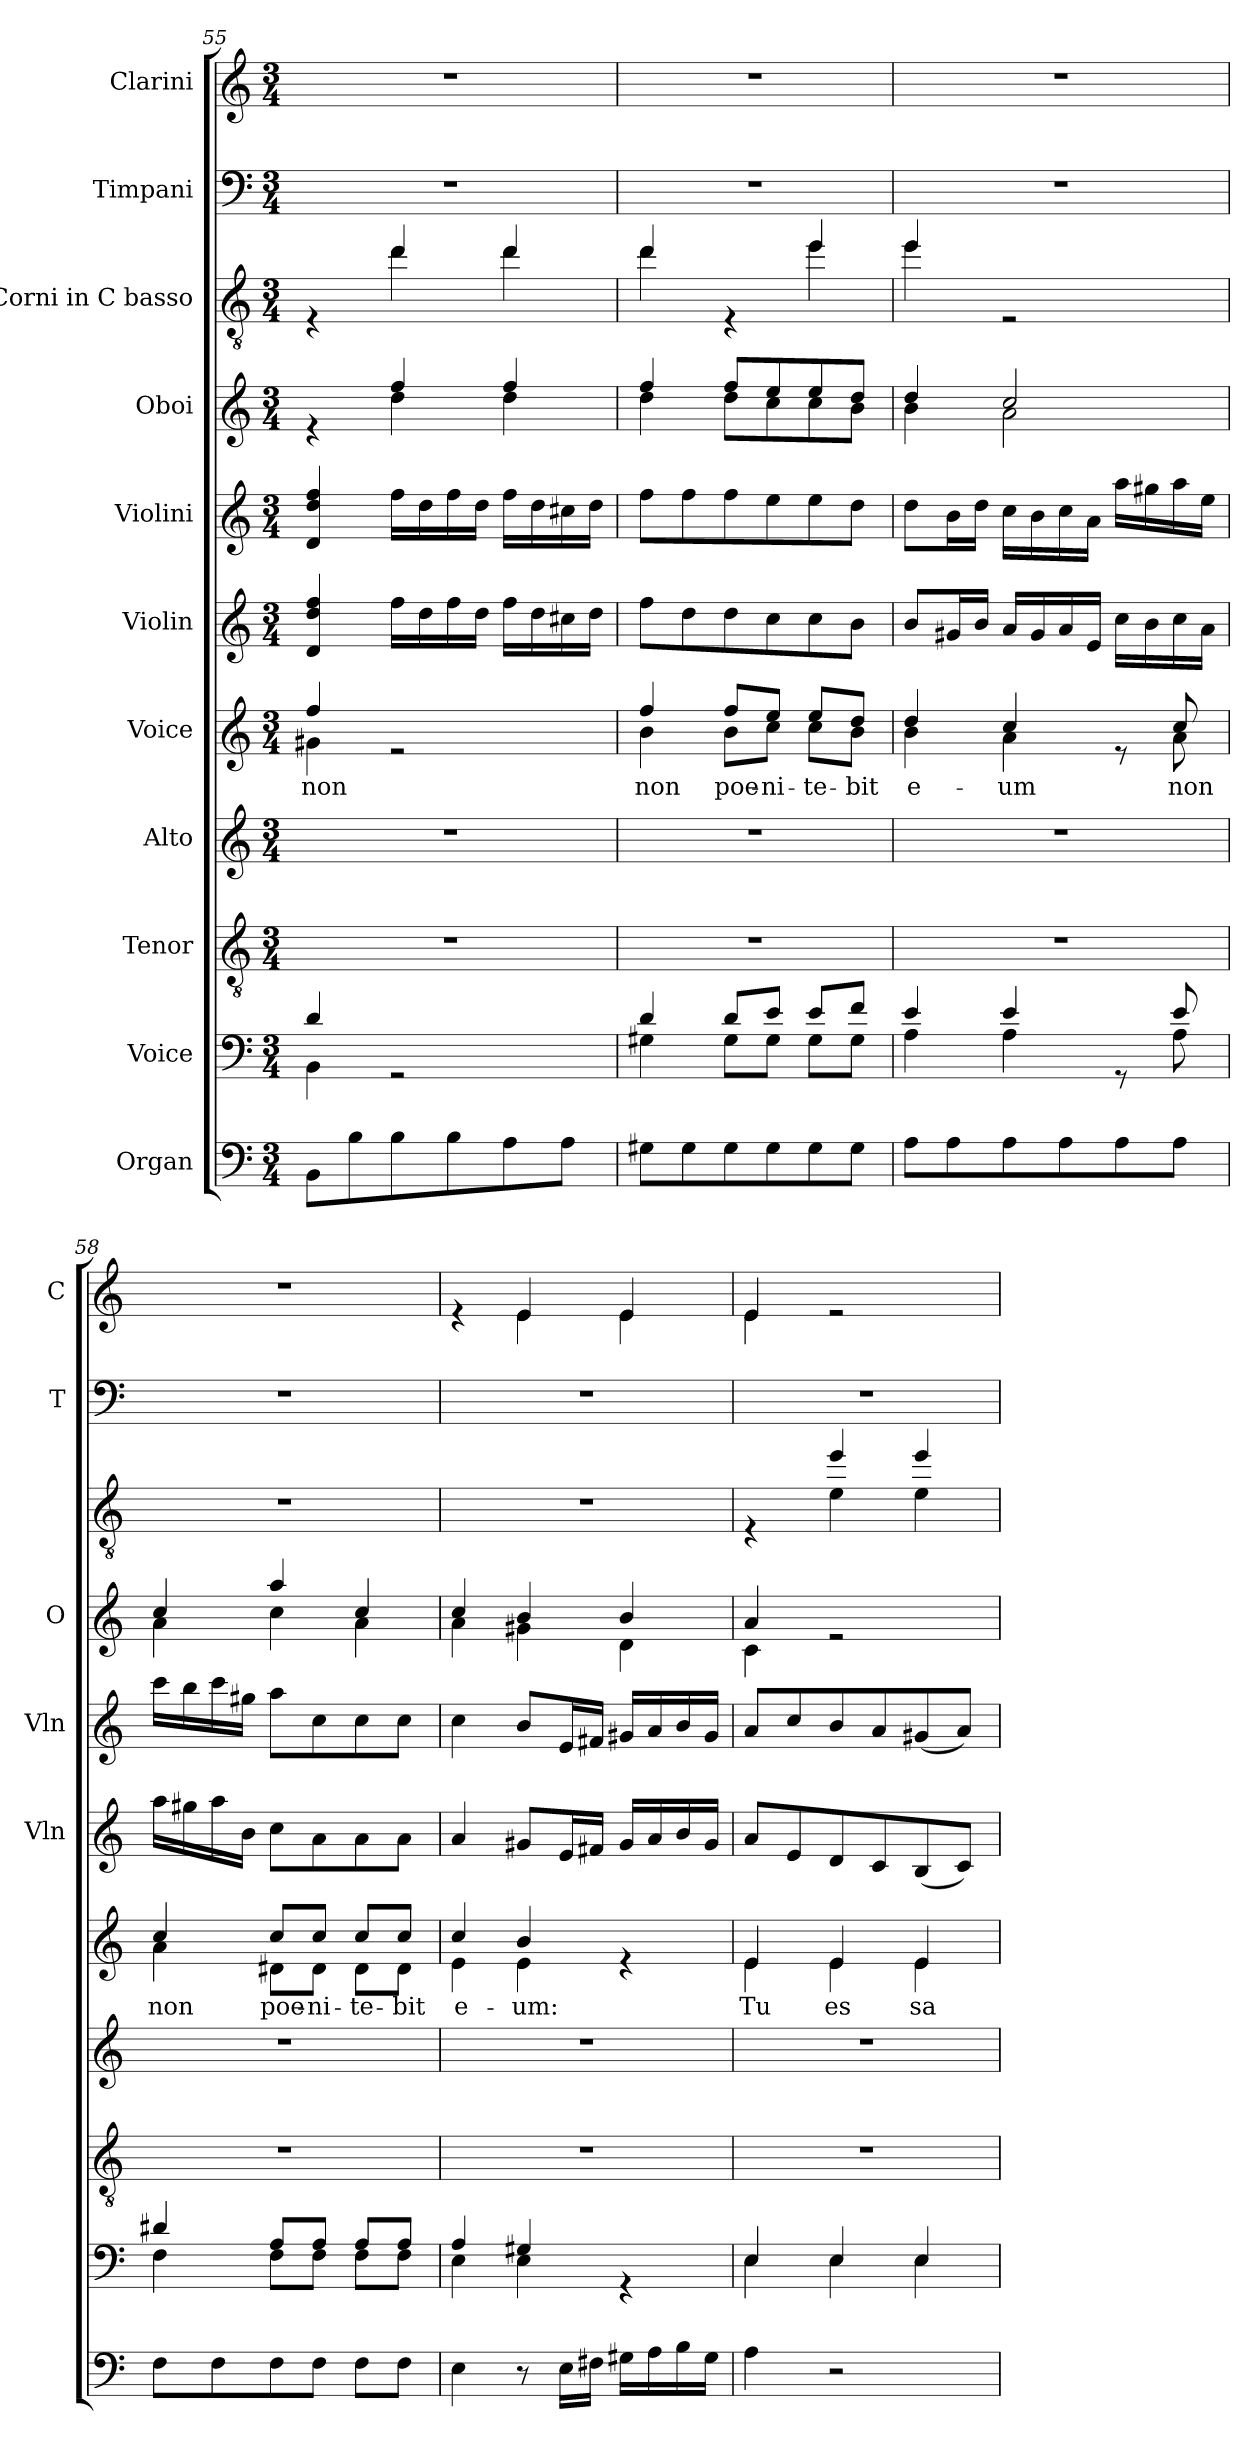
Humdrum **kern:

**kern	**kern	**kern	**kern	**kern	**text	**kern	**kern	**kern	**kern	**kern	**kern
*part11	*part10	*part9	*part8	*part7	*part7	*part6	*part5	*part4	*part3	*part2	*part1
*staff11	*staff10	*staff9	*staff8	*staff7	*staff7	*staff6	*staff5	*staff4	*staff3	*staff2	*staff1
*I"Organ	*I"Voice	*I"Tenor	*I"Alto	*I"Voice	*	*I"Violin	*I"Violini	*I"Oboi	*I"Corni in C basso	*I"Timpani	*I"Clarini
*	*	*	*	*	*	*I'Vln	*I'Vln	*I'O	*	*I'T	*I'C
*clefF4	*clefF4	*clefGv2	*clefG2	*clefG2	*	*clefG2	*clefG2	*clefG2	*clefGv2	*clefF4	*clefG2
*	*	*	*	*	*	*	*	*	*ITrd7c12	*	*
*k[]	*k[]	*k[]	*k[]	*k[]	*	*k[]	*k[]	*k[]	*k[]	*k[]	*k[]
*M3/4	*M3/4	*M3/4	*M3/4	*M3/4	*	*M3/4	*M3/4	*M3/4	*M3/4	*M3/4	*M3/4
=55	=55	=55	=55	=55	=55	=55	=55	=55	=55	=55	=55
*	*^	*	*	*^	*	*	*	*	*	*	*
!	!	!	!	!	!	!	!LO:LY:b	!	!	!	!	!	!
*	*	*	*	*	*	*	*	*	*	*^	*^	*	*
8BB\L	4d/	4BB\	2.r	2.r	4ff/	4g#X\	non	4d/ 4dd/ 4ff/	4d/ 4dd/ 4ff/	4re	4ryy	4rE	4ryy	2.r	2.r
8B\	.	.	.	.	.	.	.	.	.	.	.	.	.	.	.
8B\	2rGG	2ryy	.	.	2re	2ryy	.	16ff\LL	16ff\LL	4ff/	4dd\	4d/	4d\	.	.
.	.	.	.	.	.	.	.	16dd\	16dd\	.	.	.	.	.	.
8B\	.	.	.	.	.	.	.	16ff\	16ff\	.	.	.	.	.	.
.	.	.	.	.	.	.	.	16dd\JJ	16dd\JJ	.	.	.	.	.	.
8A\	.	.	.	.	.	.	.	16ff\LL	16ff\LL	4ff/	4dd\	4d/	4d\	.	.
.	.	.	.	.	.	.	.	16dd\	16dd\	.	.	.	.	.	.
8A\J	.	.	.	.	.	.	.	16cc#X\	16cc#X\	.	.	.	.	.	.
.	.	.	.	.	.	.	.	16dd\JJ	16dd\JJ	.	.	.	.	.	.
=56	=56	=56	=56	=56	=56	=56	=56	=56	=56	=56	=56	=56	=56	=56	=56
!	!	!	!	!	!	!	!LO:LY:b	!	!	!	!	!	!	!	!
8G#X\L	4d/	4G#X\	2.r	2.r	4ff/	4b\	non	8ff\L	8ff\L	4ff/	4dd\	4d/	4d\	2.r	2.r
8G#\	.	.	.	.	.	.	.	8dd\	8ff\	.	.	.	.	.	.
!	!	!	!	!	!	!	!LO:LY:b	!	!	!	!	!	!	!	!
8G#\	8d/L	8G#\L	.	.	8ff/L	8b\L	poe-	8dd\	8ff\	8ff/L	8dd\L	4rE	4ryy	.	.
!	!	!	!	!	!	!	!LO:LY:b	!	!	!	!	!	!	!	!
8G#\	8e/J	8G#\J	.	.	8ee/J	8cc\J	-ni-	8cc\	8ee\	8ee/	8cc\	.	.	.	.
!	!	!	!	!	!	!	!LO:LY:b	!	!	!	!	!	!	!	!
8G#\	8e/L	8G#\L	.	.	8ee/L	8cc\L	-te-	8cc\	8ee\	8ee/	8cc\	4e/	4e\	.	.
!	!	!	!	!	!	!	!LO:LY:b	!	!	!	!	!	!	!	!
8G#\J	8f/J	8G#\J	.	.	8dd/J	8b\J	-bit	8b\J	8dd\J	8dd/J	8b\J	.	.	.	.
=57	=57	=57	=57	=57	=57	=57	=57	=57	=57	=57	=57	=57	=57	=57	=57
!	!	!	!	!	!	!	!LO:LY:b	!	!	!	!	!	!	!	!
8A\L	4e/	4A\	2.r	2.r	4dd/	4b\	e-	8b/L	8dd\L	4dd/	4b\	4e/	4e\	2.r	2.r
8A\	.	.	.	.	.	.	.	16g#X/L	16b\L	.	.	.	.	.	.
.	.	.	.	.	.	.	.	16b/JJ	16dd\JJ	.	.	.	.	.	.
!	!	!	!	!	!	!	!LO:LY:b	!	!	!	!	!	!	!	!
8A\	4e/	4A\	.	.	4cc/	4a\	-um	16a/LL	16cc\LL	2cc/	2a\	2rE	2ryy	.	.
.	.	.	.	.	.	.	.	16g#/	16b\	.	.	.	.	.	.
8A\	.	.	.	.	.	.	.	16a/	16cc\	.	.	.	.	.	.
.	.	.	.	.	.	.	.	16e/JJ	16a\JJ	.	.	.	.	.	.
8A\	8rGG	8ryy	.	.	8re	8ryy	.	16cc\LL	16aa\LL	.	.	.	.	.	.
.	.	.	.	.	.	.	.	16b\	16gg#X\	.	.	.	.	.	.
!	!	!	!	!	!	!	!LO:LY:b	!	!	!	!	!	!	!	!
8A\J	8e/	8A\	.	.	8cc/	8a\	non	16cc\	16aa\	.	.	.	.	.	.
.	.	.	.	.	.	.	.	16a\JJ	16ee\JJ	.	.	.	.	.	.
*	*	*	*	*	*	*	*	*	*	*	*	*v	*v	*	*
!!LO:PB:g=z
=58	=58	=58	=58	=58	=58	=58	=58	=58	=58	=58	=58	=58	=58	=58
!	!	!	!	!	!	!	!LO:LY:b	!	!	!	!	!	!	!
8F\L	4d#X/	4F\	2.r	2.r	4cc/	4a\	non	16aa\LL	16ccc\LL	4cc/	4a\	2.r	2.r	2.r
.	.	.	.	.	.	.	.	16gg#X\	16bb\	.	.	.	.	.
8F\	.	.	.	.	.	.	.	16aa\	16ccc\	.	.	.	.	.
.	.	.	.	.	.	.	.	16b\JJ	16gg#X\JJ	.	.	.	.	.
!	!	!	!	!	!	!	!LO:LY:b	!	!	!	!	!	!	!
8F\	8A/L	8F\L	.	.	8cc/L	8d#X\L	poe-	8cc\L	8aa\L	4aa/	4cc\	.	.	.
!	!	!	!	!	!	!	!LO:LY:b	!	!	!	!	!	!	!
8F\J	8A/J	8F\J	.	.	8cc/J	8d#\J	-ni-	8a\	8cc\	.	.	.	.	.
!	!	!	!	!	!	!	!LO:LY:b	!	!	!	!	!	!	!
8F\L	8A/L	8F\L	.	.	8cc/L	8d#\L	-te-	8a\	8cc\	4cc/	4a\	.	.	.
!	!	!	!	!	!	!	!LO:LY:b	!	!	!	!	!	!	!
8F\J	8A/J	8F\J	.	.	8cc/J	8d#\J	-bit	8a\J	8cc\J	.	.	.	.	.
=59	=59	=59	=59	=59	=59	=59	=59	=59	=59	=59	=59	=59	=59	=59
!	!	!	!	!	!	!	!LO:LY:b	!	!	!	!	!	!	!
*	*	*	*	*	*	*	*	*	*	*	*	*	*	*^
4E\	4A/	4E\	2.r	2.r	4cc/	4e\	e-	4a/	4cc\	4cc/	4a\	2.r	2.r	4re	4ryy
!	!	!	!	!	!	!	!LO:LY:b	!	!	!	!	!	!	!	!
8r	4G#X/	4E\	.	.	4b/	4e\	-um:	8g#X/L	8b/L	4b/	4g#X\	.	.	4e/	4e\
16E\LL	.	.	.	.	.	.	.	16e/L	16e/L	.	.	.	.	.	.
16F#X\JJ	.	.	.	.	.	.	.	16f#X/JJ	16f#X/JJ	.	.	.	.	.	.
16G#X\LL	4rGG	4ryy	.	.	4re	4ryy	.	16g#/LL	16g#X/LL	4b/	4d\	.	.	4e/	4e\
16A\	.	.	.	.	.	.	.	16a/	16a/	.	.	.	.	.	.
16B\	.	.	.	.	.	.	.	16b/	16b/	.	.	.	.	.	.
16G#\JJ	.	.	.	.	.	.	.	16g#/JJ	16g#/JJ	.	.	.	.	.	.
=60	=60	=60	=60	=60	=60	=60	=60	=60	=60	=60	=60	=60	=60	=60	=60
!	!	!	!	!	!	!	!LO:LY:b	!	!	!	!	!	!	!	!
*	*	*	*	*	*	*	*	*	*	*	*	*^	*	*	*
4A\	4E/	4E\	2.r	2.r	4e/	4e\	Tu	8a/L	8a/L	4a/	4c\	4rE	4ryy	2.r	4e/	4e\
.	.	.	.	.	.	.	.	8e/	8cc/	.	.	.	.	.	.	.
!	!	!	!	!	!	!	!LO:LY:b	!	!	!	!	!	!	!	!	!
2r	4E/	4E\	.	.	4e/	4e\	es	8d/	8b/	2re	2ryy	4e/	4E\	.	2re	2ryy
.	.	.	.	.	.	.	.	8c/	8a/	.	.	.	.	.	.	.
!	!	!	!	!	!	!	!LO:LY:b	!	!	!	!	!	!	!	!	!
.	4E/	4E\	.	.	4e/	4e\	sa-	(8B/	(8g#X/	.	.	4e/	4E\	.	.	.
.	.	.	.	.	.	.	.	8c/J)	8a/J)	.	.	.	.	.	.	.
*	*	*	*	*	*	*	*	*	*	*v	*v	*	*	*	*v	*v
*	*v	*v	*	*	*v	*v	*	*	*	*	*v	*v	*	*
=	=	=	=	=	=	=	=	=	=	=	=
*-	*-	*-	*-	*-	*-	*-	*-	*-	*-	*-	*-
